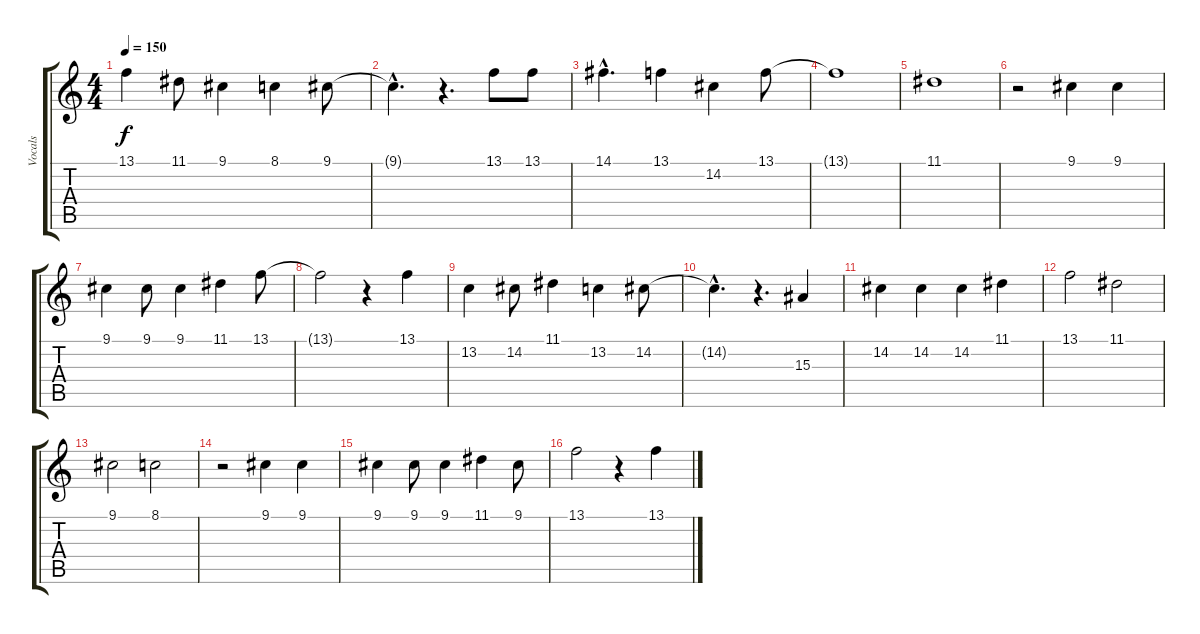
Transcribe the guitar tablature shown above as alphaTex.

\track ("Vocals" "Vocals") {instrument lead3calliope}
\staff {score tabs}
\tuning (E4 B3 G3 D3 A2 E2) {hide}
\ts (4 4)
\tempo 150
\clef g2
\ks c
13.1.4{dy f} 11.1.8 9.1.4 8.1.4 9.1.8 |
9.1{hac t}.4{d} r.4{d} 13.1.8 13.1.8 |
14.1{hac}.4{d} 13.1.4 14.2.4 13.1.8 |
13.1{t}.1 |
11.1.1 |
r.2 9.1.4 9.1.4 |
9.1.4 9.1.8 9.1.4 11.1.4 13.1.8 |
13.1{t}.2 r.4 13.1.4 |
13.2.4 14.2.8 11.1.4 13.2.4 14.2.8 |
14.2{hac t}.4{d} r.4{d} 15.3.4 |
14.2.4 14.2.4 14.2.4 11.1.4 |
13.1.2 11.1.2 |
9.1.2 8.1.2 |
r.2 9.1.4 9.1.4 |
9.1.4 9.1.8 9.1.4 11.1.4 9.1.8 |
13.1.2 r.4 13.1.4
